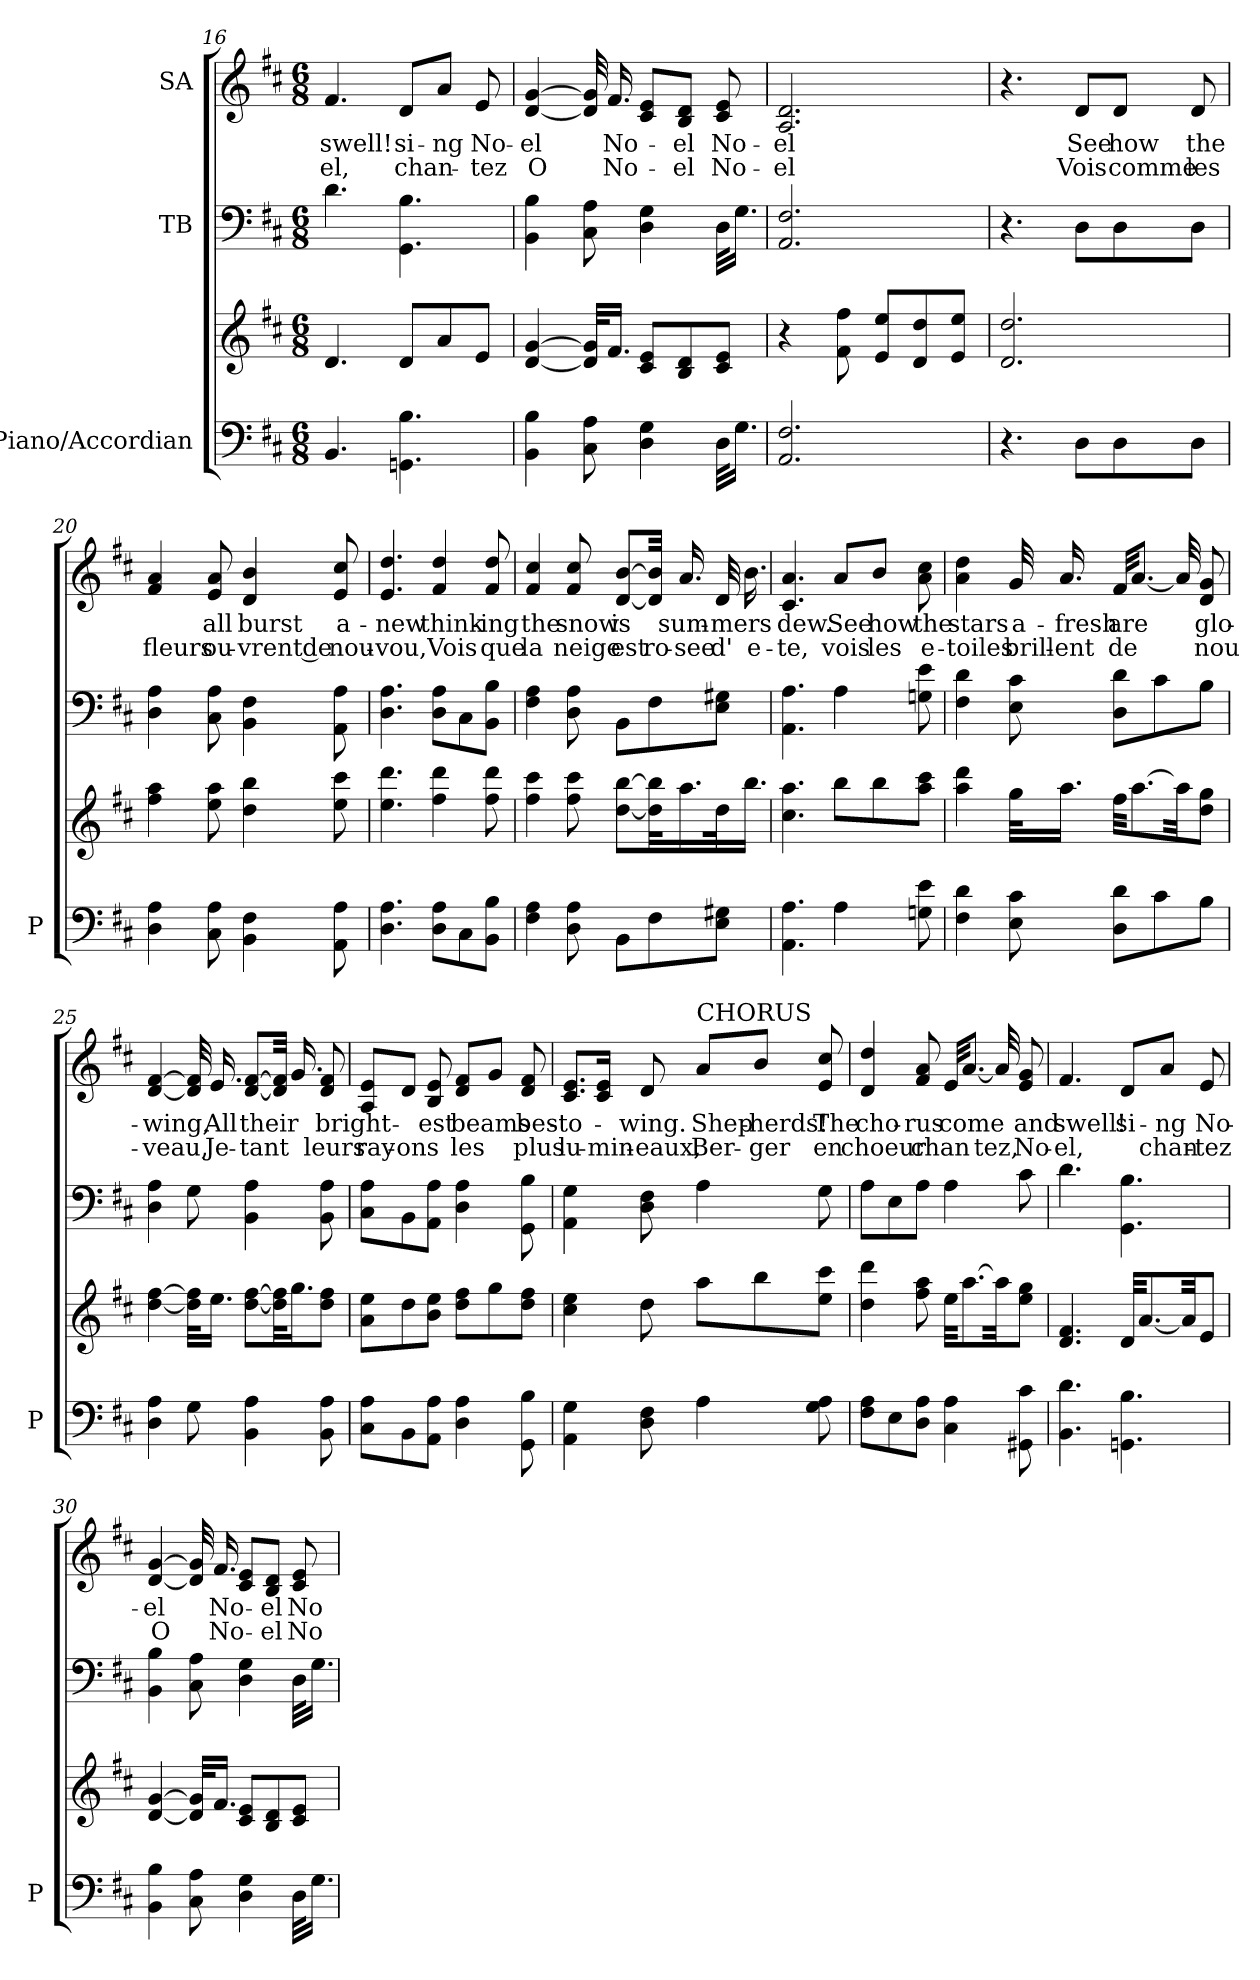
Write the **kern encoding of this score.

**kern	**kern	**kern	**kern	**text	**text
*part3	*part3	*part2	*part1	*part1	*part1
*staff4	*staff3	*staff2	*staff1	*staff1	*staff1
*I"Piano/Accordian	*	*I"TB	*I"SA	*	*
*I'P	*	*	*	*	*
*clefF4	*clefG2	*clefF4	*clefG2	*	*
*k[f#c#]	*k[f#c#]	*k[f#c#]	*k[f#c#]	*	*
*D:	*D:	*D:	*D:	*	*
*M6/8	*M6/8	*M6/8	*M6/8	*	*
=16	=16	=16	=16	=16	=16
!	!	!	!	!LO:LY:b	!LO:LY:b
4.BB/	4.d/	4.d\	4.f#/	swell!	-el,
!	!	!	!	!LO:LY:b	!LO:LY:b
4.GGn\ 4.B\	8d/L	4.GG\ 4.B\	8d/L	si-	chan-
!	!	!	!	!LO:LY:b	!
.	8a/	.	8a/J	-ng	.
!	!	!	!	!LO:LY:b	!LO:LY:b
.	8e/J	.	8e/	No-	-tez
=17	=17	=17	=17	=17	=17
!	!	!	!	!LO:LY:b	!LO:LY:b
4BB\ 4B\	[4d/ [4g/	4BB\ 4B\	[4d/ [4g/	-el	O
8C#\ 8A\	32d/] 32g/]KLL	8C#\ 8A\	32d/] 32g/]	.	.
!	!	!	!	!LO:LY:b	!LO:LY:b
.	16.f#/JJ	.	16.f#/	No-	No-
4D\ 4G\	8c#/ 8e/L	4D\ 4G\	8c#/ 8e/L	.	.
!	!	!	!	!LO:LY:b	!LO:LY:b
.	8B/ 8d/	.	8B/ 8d/J	-el	-el
!	!	!	!	!LO:LY:b	!LO:LY:b
32D\KLL	8c#/ 8e/J	32D\KLL	8c#/ 8e/	No-	No-
16.G\JJ	.	16.G\JJ	.	.	.
!!LO:LB:g=z
=18	=18	=18	=18	=18	=18
!	!	!	!	!LO:LY:b	!LO:LY:b
2.AA/ 2.F#/	4r	2.AA/ 2.F#/	2.A/ 2.d/	-el	-el
.	8f#\ 8ff#\	.	.	.	.
.	8e/ 8ee/L	.	.	.	.
.	8d/ 8dd/	.	.	.	.
.	8e/ 8ee/J	.	.	.	.
=19	=19	=19	=19	=19	=19
4.r	2.d/ 2.dd/	4.r	4.r	.	.
!	!	!	!	!LO:LY:b	!LO:LY:b
8D\L	.	8D\L	8d/L	See	Vois
!	!	!	!	!LO:LY:b	!LO:LY:b
8D\	.	8D\	8d/J	how	comme
!	!	!	!	!LO:LY:b	!LO:LY:b
8D\J	.	8D\J	8d/	the	les
=20	=20	=20	=20	=20	=20
!	!	!	!	!	!LO:LY:b
4D\ 4A\	4ff#\ 4aa\	4D\ 4A\	4f#/ 4a/	.	fleurs
!	!	!	!	!LO:LY:b	!LO:LY:b
8C#\ 8A\	8ee\ 8aa\	8C#\ 8A\	8e/ 8a/	all	ou-
!	!	!	!	!LO:LY:b	!LO:LY:b
4BB\ 4F#\	4dd\ 4bb\	4BB\ 4F#\	4d/ 4b/	burst	vrent de
!	!	!	!	!LO:LY:b	!LO:LY:b
8AA\ 8A\	8ee\ 8ccc#\	8AA\ 8A\	8e/ 8cc#/	a-	nou-
=21	=21	=21	=21	=21	=21
!	!	!	!	!LO:LY:b	!LO:LY:b
4.D\ 4.A\	4.ee\ 4.ddd\	4.D\ 4.A\	4.e/ 4.dd/	-new	-vou,
!	!	!	!	!LO:LY:b	!LO:LY:b
8D\ 8A\L	4ff#\ 4ddd\	8D\ 8A\L	4f#/ 4dd/	think-	Vois
8C#\	.	8C#\	.	.	.
!	!	!	!	!LO:LY:b	!LO:LY:b
8BB\ 8B\J	8ff#\ 8ddd\	8BB\ 8B\J	8f#/ 8dd/	-ing	que
=22	=22	=22	=22	=22	=22
!	!	!	!	!LO:LY:b	!LO:LY:b
4F#\ 4A\	4ff#\ 4ccc#\	4F#\ 4A\	4f#/ 4cc#/	the	la
!	!	!	!	!LO:LY:b	!LO:LY:b
8D\ 8A\	8ff#\ 8ccc#\	8D\ 8A\	8f#/ 8cc#/	snow	neige
!	!	!	!	!LO:LY:b	!LO:LY:b
8BB\L	[8dd\ [8bb\L	8BB\L	[8d/ [8b/L	is	est
!	!	!	!	!	!LO:LY:b
8F#\	32dd\] 32bb\]KL	8F#\	32d/] 32b/]Jkk	.	ro-
!	!	!	!	!LO:LY:b	!LO:LY:b
.	16.aa\	.	16.a/	sum-	-see
!	!	!	!	!LO:LY:b	!LO:LY:b
8E\ 8G#X\J	32dd\K	8E\ 8G#X\J	32d/	-mers	d'
!	!	!	!	!	!LO:LY:b
.	16.bb\JJ	.	16.b\	.	e-
!!LO:LB:g=z
=23	=23	=23	=23	=23	=23
!	!	!	!	!LO:LY:b	!LO:LY:b
4.AA\ 4.A\	4.cc#\ 4.aa\	4.AA\ 4.A\	4.c#/ 4.a/	dew.	-te,
!	!	!	!	!LO:LY:b	!LO:LY:b
4A\	8bb\L	4A\	8a/L	See	vois
!	!	!	!	!LO:LY:b	!LO:LY:b
.	8bb\	.	8b/J	how	les
!	!	!	!	!LO:LY:b	!LO:LY:b
8Gn\ 8e\	8aa\ 8ccc#\J	8Gn\ 8e\	8a\ 8cc#\	the	e-
=24	=24	=24	=24	=24	=24
!	!	!	!	!LO:LY:b	!LO:LY:b
4F#\ 4d\	4aa\ 4ddd\	4F#\ 4d\	4a\ 4dd\	stars	-toiles
!	!	!	!	!LO:LY:b	!LO:LY:b
8E\ 8c#\	32gg\KLL	8E\ 8c#\	32g/	a-	brill-
!	!	!	!	!LO:LY:b	!LO:LY:b
.	16.aa\JJ	.	16.a/	-fresh	-ent
!	!	!	!	!LO:LY:b	!LO:LY:b
8D\ 8d\L	32ff#\KKL	8D\ 8d\L	32f#/KKL	are	de
.	[8.aa\	.	[8.a/J	.	.
8c#\	.	8c#\	.	.	.
.	32aa\KK]	.	32a/]	.	.
!	!	!	!	!LO:LY:b	!LO:LY:b
8B\J	8dd\ 8gg\J	8B\J	8d/ 8g/	glo-	nou-
=25	=25	=25	=25	=25	=25
!	!	!	!	!LO:LY:b	!LO:LY:b
4D\ 4A\	[4dd\ [4ff#\	4D\ 4A\	[4d/ [4f#/	-wing,	-veau,
8G\	32dd\] 32ff#\]KLL	8G\	32d/] 32f#/]	.	.
!	!	!	!	!LO:LY:b	!LO:LY:b
.	16.ee\JJ	.	16.e/	All	Je-
!	!	!	!	!LO:LY:b	!LO:LY:b
4BB\ 4A\	[8dd\ [8ff#\L	4BB\ 4A\	[8d/ [8f#/L	their	-tant
.	32dd\] 32ff#\]KL	.	32d/] 32f#/]Jkk	.	.
.	16.gg\J	.	16.g/	.	.
!	!	!	!	!LO:LY:b	!LO:LY:b
8BB\ 8A\	8dd\ 8ff#\J	8BB\ 8A\	8d/ 8f#/	bright-	leurs
=26	=26	=26	=26	=26	=26
!	!	!	!	!	!LO:LY:b
8C#\ 8A\L	8a\ 8ee\L	8C#\ 8A\L	8A/ 8e/L	.	ray-
!	!	!	!	!	!LO:LY:b
8BB\	8dd\	8BB\	8d/J	.	-ons
!	!	!	!	!LO:LY:b	!
8AA\ 8A\J	8b\ 8ee\J	8AA\ 8A\J	8B/ 8e/	-est	.
!	!	!	!	!LO:LY:b	!LO:LY:b
4D\ 4A\	8dd\ 8ff#\L	4D\ 4A\	8d/ 8f#/L	beams	les
.	8gg\	.	8g/J	.	.
!	!	!	!	!LO:LY:b	!LO:LY:b
8GG\ 8B\	8dd\ 8ff#\J	8GG\ 8B\	8d/ 8f#/	bes-	plus
!!LO:PB:g=z
=27	=27	=27	=27	=27	=27
!	!	!	!	!LO:LY:b	!LO:LY:b
4AA\ 4G\	4cc#\ 4ee\	4AA\ 4G\	8.c#/ 8.e/L	-to-	lu-
!	!	!	!	!	!LO:LY:b
.	.	.	16c#/ 16e/Jk	.	-min-
!	!	!	!	!LO:LY:b	!LO:LY:b
8D\ 8F#\	8dd\	8D\ 8F#\	8d/	-wing.	-eaux,
!	!	!	!LO:TX:a:t=CHORUS	!	!
!	!	!	!	!LO:LY:b	!LO:LY:b
4A\	8aa\L	4A\	8a/L	Shep-	Ber-
!	!	!	!	!LO:LY:b	!LO:LY:b
.	8bb\	.	8b/J	-herds!	-ger
!	!	!	!	!LO:LY:b	!LO:LY:b
8G\ 8A\	8ee\ 8ccc#\J	8G\	8e/ 8cc#/	The	en
=28	=28	=28	=28	=28	=28
!	!	!	!	!LO:LY:b	!LO:LY:b
8F#\ 8A\L	4dd\ 4ddd\	8A\L	4d/ 4dd/	cho-	choeur
8E\	.	8E\	.	.	.
!	!	!	!	!LO:LY:b	!LO:LY:b
8D\ 8A\J	8ff#\ 8aa\	8A\J	8f#/ 8a/	-rus	chan
!	!	!	!	!LO:LY:b	!
4C#\ 4A\	32ee\KKL	4A\	32e/KKL	come	.
.	[8.aa\	.	[8.a/J	.	.
!	!	!	!	!	!LO:LY:b
.	32aa\KK]	.	32a/]	.	tez,
!	!	!	!	!LO:LY:b	!LO:LY:b
8GG#X\ 8c#\	8ee\ 8gg\J	8c#\	8e/ 8g/	and	No-
=29	=29	=29	=29	=29	=29
!	!	!	!	!LO:LY:b	!LO:LY:b
4.BB\ 4.d\	4.d/ 4.f#/	4.d\	4.f#/	swell!	-el,
!	!	!	!	!LO:LY:b	!
4.GGn\ 4.B\	32d/KKL	4.GG\ 4.B\	8d/L	si-	.
.	[8.a/	.	.	.	.
!	!	!	!	!LO:LY:b	!LO:LY:b
.	.	.	8a/J	-ng	chan-
.	32a/KK]	.	.	.	.
!	!	!	!	!LO:LY:b	!LO:LY:b
.	8e/J	.	8e/	No-	-tez
=30	=30	=30	=30	=30	=30
!	!	!	!	!LO:LY:b	!LO:LY:b
4BB\ 4B\	[4d/ [4g/	4BB\ 4B\	[4d/ [4g/	-el	O
8C#\ 8A\	32d/] 32g/]KLL	8C#\ 8A\	32d/] 32g/]	.	.
!	!	!	!	!LO:LY:b	!LO:LY:b
.	16.f#/JJ	.	16.f#/	No-	No-
4D\ 4G\	8c#/ 8e/L	4D\ 4G\	8c#/ 8e/L	.	.
!	!	!	!	!LO:LY:b	!LO:LY:b
.	8B/ 8d/	.	8B/ 8d/J	-el	-el
!	!	!	!	!LO:LY:b	!LO:LY:b
32D\KLL	8c#/ 8e/J	32D\KLL	8c#/ 8e/	No-	No-
16.G\JJ	.	16.G\JJ	.	.	.
=	=	=	=	=	=
*-	*-	*-	*-	*-	*-
